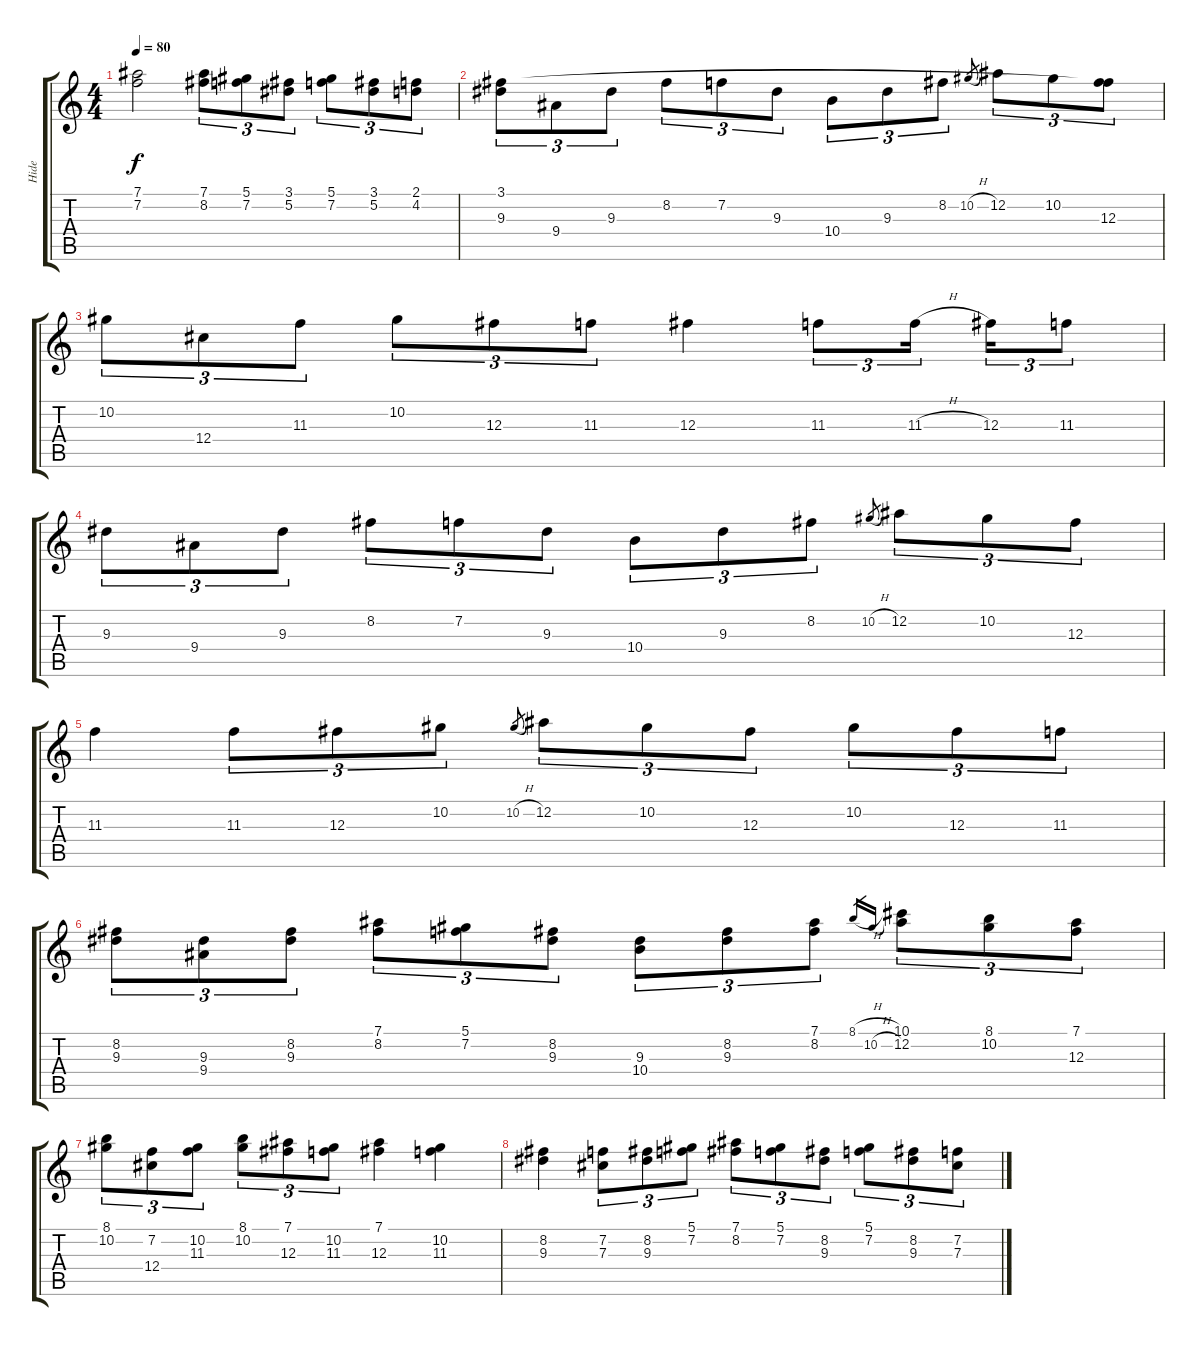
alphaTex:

\track ("Hide" "Hide") {instrument distortionguitar}
\staff {score tabs}
\tuning (Eb4 Bb3 Gb3 Db3 Ab2 Eb2) {hide}
\ts (4 4)
\tempo 80
\clef g2
\ks c
(7.1 7.2).2{dy f} (7.1 8.2).8{tu (3 2)} (5.1 7.2).8{tu (3 2)} (3.1 5.2).8{tu (3 2)} (5.1 7.2).8{tu (3 2)} (3.1 5.2).8{tu (3 2)} (2.1 4.2).8{tu (3 2)} |
(3.1 9.3).8{tu (3 2)} 9.4.8{tu (3 2)} 9.3.8{tu (3 2)} 8.2.8{tu (3 2)} 7.2.8{tu (3 2)} 9.3.8{tu (3 2)} 10.4.8{tu (3 2)} 9.3.8{tu (3 2)} 8.2.8{tu (3 2)} 10.2{h}.8{gr} 12.2.8{tu (3 2)} 10.2.8{tu (3 2)} (3.1{t} 12.3).8{tu (3 2)} |
10.2.8{tu (3 2)} 12.4.8{tu (3 2)} 11.3.8{tu (3 2)} 10.2.8{tu (3 2)} 12.3.8{tu (3 2)} 11.3.8{tu (3 2)} 12.3.4 11.3.8{tu (3 2)} 11.3{h}.16{tu (3 2)} 12.3.16{tu (3 2)} 11.3.8{tu (3 2)} |
9.3.8{tu (3 2)} 9.4.8{tu (3 2)} 9.3.8{tu (3 2)} 8.2.8{tu (3 2)} 7.2.8{tu (3 2)} 9.3.8{tu (3 2)} 10.4.8{tu (3 2)} 9.3.8{tu (3 2)} 8.2.8{tu (3 2)} 10.2{h}.8{gr} 12.2.8{tu (3 2)} 10.2.8{tu (3 2)} 12.3.8{tu (3 2)} |
11.3.4 11.3.8{tu (3 2)} 12.3.8{tu (3 2)} 10.2.8{tu (3 2)} 10.2{h}.8{gr} 12.2.8{tu (3 2)} 10.2.8{tu (3 2)} 12.3.8{tu (3 2)} 10.2.8{tu (3 2)} 12.3.8{tu (3 2)} 11.3.8{tu (3 2)} |
(8.2 9.3).8{tu (3 2)} (9.3 9.4).8{tu (3 2)} (8.2 9.3).8{tu (3 2)} (7.1 8.2).8{tu (3 2)} (5.1 7.2).8{tu (3 2)} (8.2 9.3).8{tu (3 2)} (9.3 10.4).8{tu (3 2)} (8.2 9.3).8{tu (3 2)} (7.1 8.2).8{tu (3 2)} 8.1{h}.16{gr} 10.2{h}.16{gr} (10.1 12.2).8{tu (3 2)} (8.1 10.2).8{tu (3 2)} (7.1 12.3).8{tu (3 2)} |
(8.1 10.2).8{tu (3 2)} (7.2 12.4).8{tu (3 2)} (10.2 11.3).8{tu (3 2)} (8.1 10.2).8{tu (3 2)} (7.1 12.3).8{tu (3 2)} (10.2 11.3).8{tu (3 2)} (7.1 12.3).4 (10.2 11.3).4 |
(8.2 9.3).4 (7.2 7.3).8{tu (3 2)} (8.2 9.3).8{tu (3 2)} (5.1 7.2).8{tu (3 2)} (7.1 8.2).8{tu (3 2)} (5.1 7.2).8{tu (3 2)} (8.2 9.3).8{tu (3 2)} (5.1 7.2).8{tu (3 2)} (8.2 9.3).8{tu (3 2)} (7.2 7.3).8{tu (3 2)}
